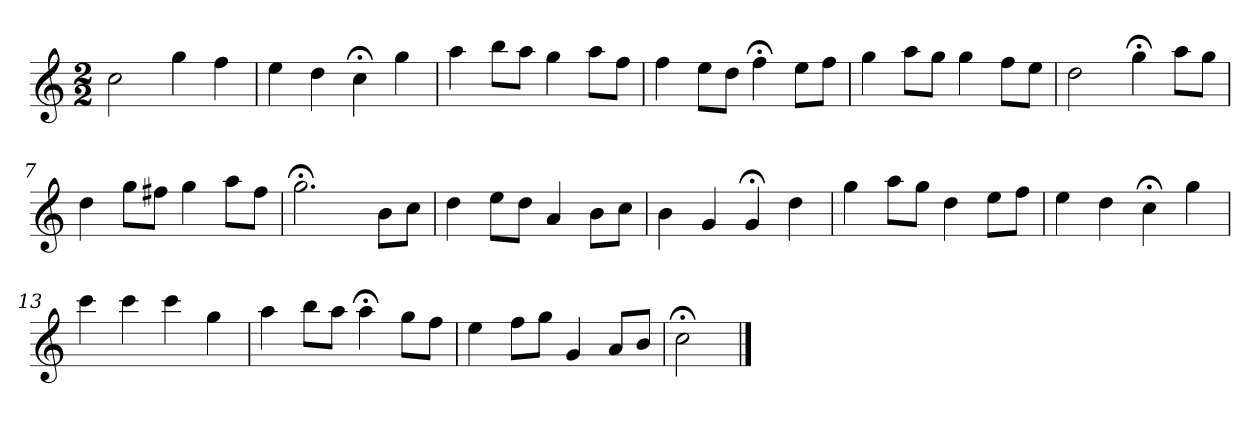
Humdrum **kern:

**kern
*part1
*staff1
*k[]
*C:
*M2/2
*MM120
=1
2cc
4gg
4ff
=2
4ee
4dd
4cc;<
4gg
=3
4aa
8bbL
8aaJ
4gg
8aaL
8ffJ
=4
4ff
8eeL
8ddJ
4ff;<
8eeL
8ffJ
=5
4gg
8aaL
8ggJ
4gg
8ffL
8eeJ
=6
2dd
4gg;<
8aaL
8ggJ
=7
4dd
8ggL
8ff#XJ
4gg
8aaL
8ff#J
=8
2.gg;<
8bL
8ccJ
=9
4dd
8eeL
8ddJ
4a
8bL
8ccJ
=10
4b
4g
4g;<
4dd
=11
4gg
8aaL
8ggJ
4dd
8eeL
8ffJ
=12
4ee
4dd
4cc;<
4gg
=13
4ccc
4ccc
4ccc
4gg
=14
4aa
8bbL
8aaJ
4aa;<
8ggL
8ffJ
=15
4ee
8ffL
8ggJ
4g
8aL
8bJ
=16
2cc;<
==
*-
